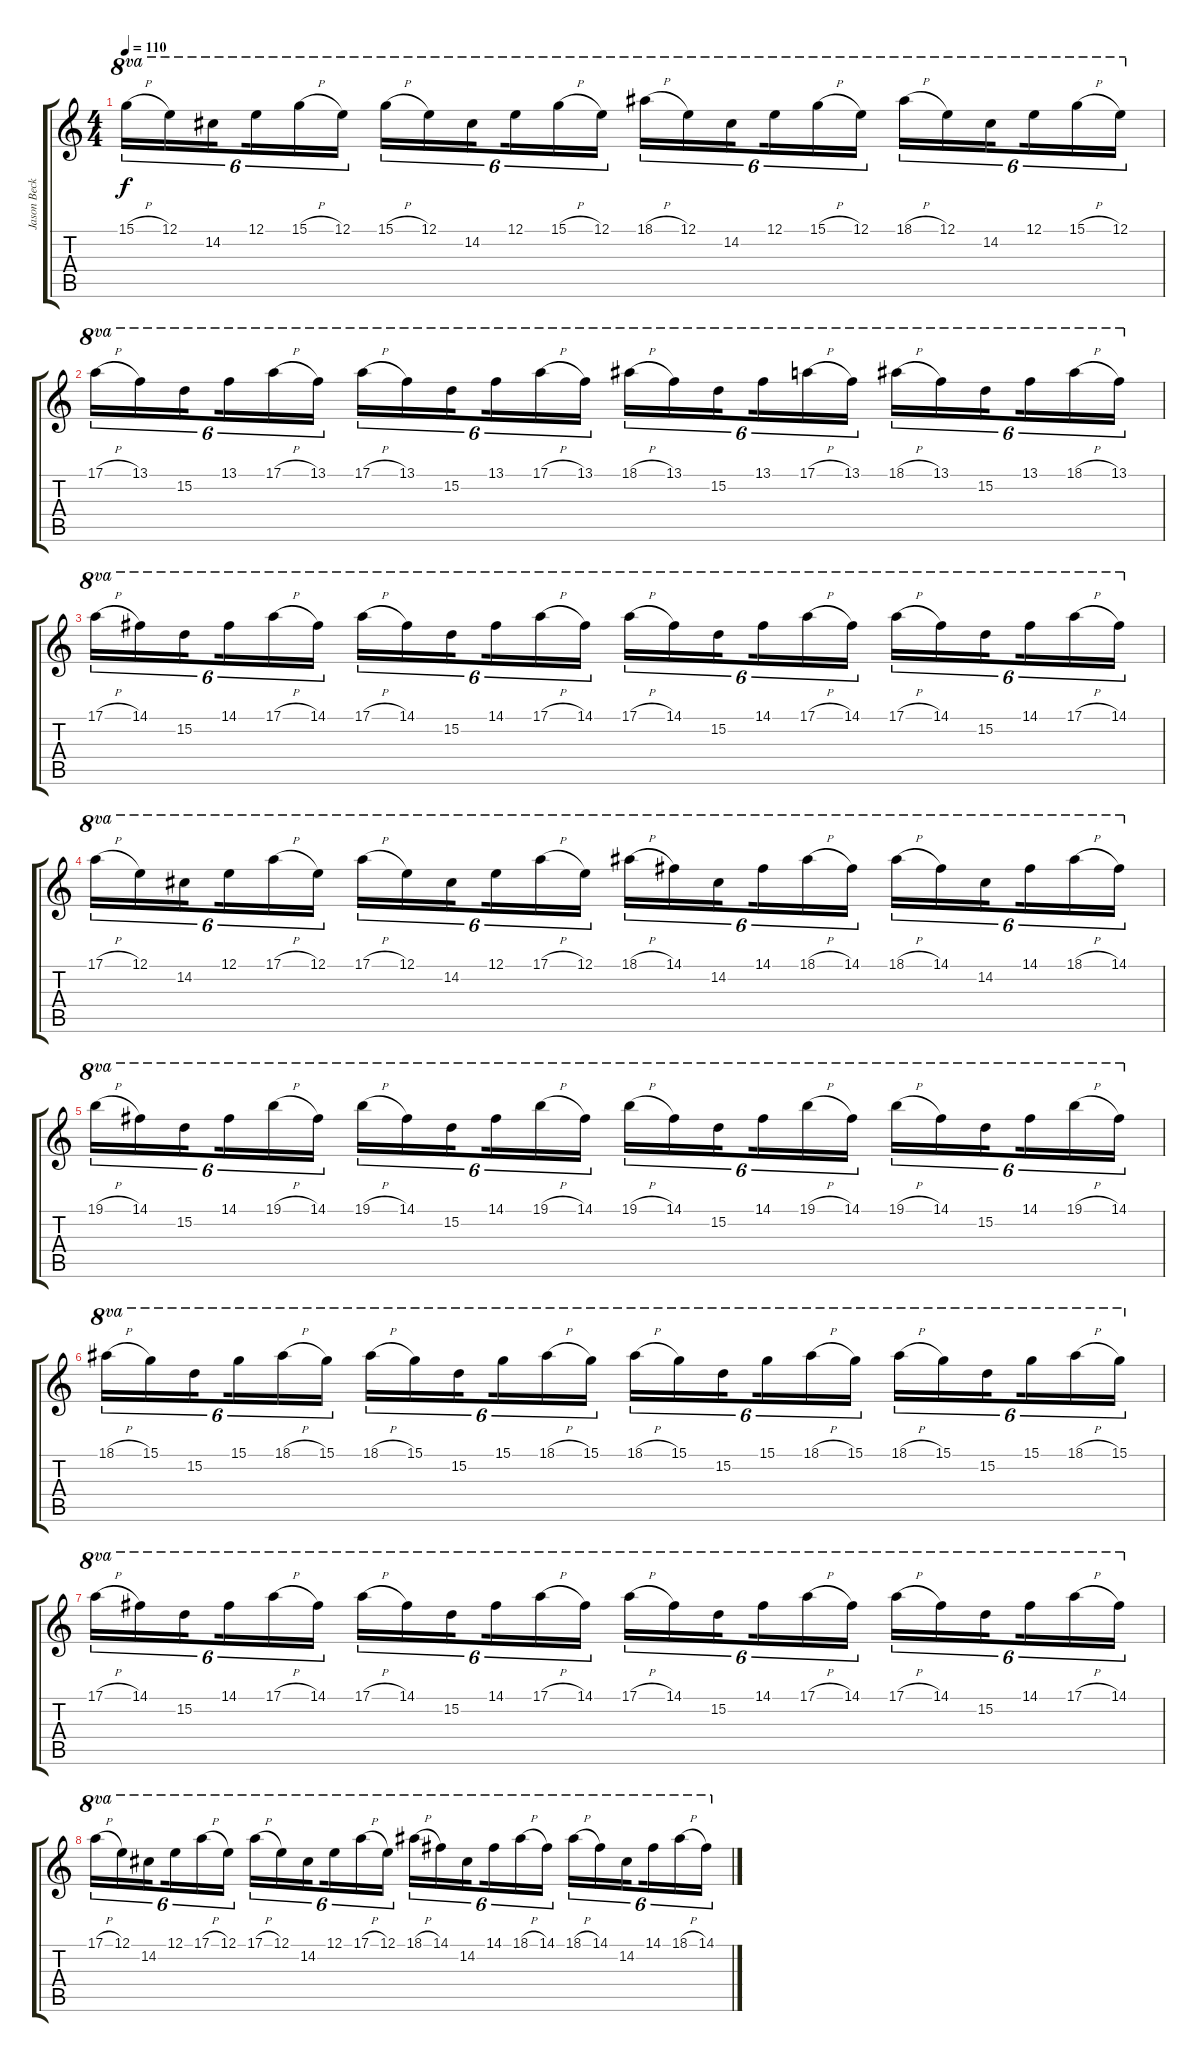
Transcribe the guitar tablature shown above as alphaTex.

\track ("Jason Becker" "Jason Beck") {instrument distortionguitar}
\staff {score tabs}
\tuning (E4 B3 G3 D3 A2 E2) {hide}
\ts (4 4)
\tempo 110
\clef g2
\ks c
15.1{h}.16{tu (6 4) ot 8va dy f} 12.1.16{tu (6 4) ot 8va} 14.2.16{tu (6 4) ot 8va beam splitsecondary} 12.1.16{tu (6 4) ot 8va} 15.1{h}.16{tu (6 4) ot 8va} 12.1.16{tu (6 4) ot 8va} 15.1{h}.16{tu (6 4) ot 8va} 12.1.16{tu (6 4) ot 8va} 14.2.16{tu (6 4) ot 8va beam splitsecondary} 12.1.16{tu (6 4) ot 8va} 15.1{h}.16{tu (6 4) ot 8va} 12.1.16{tu (6 4) ot 8va} 18.1{h}.16{tu (6 4) ot 8va} 12.1.16{tu (6 4) ot 8va} 14.2.16{tu (6 4) ot 8va beam splitsecondary} 12.1.16{tu (6 4) ot 8va} 15.1{h}.16{tu (6 4) ot 8va} 12.1.16{tu (6 4) ot 8va} 18.1{h}.16{tu (6 4) ot 8va} 12.1.16{tu (6 4) ot 8va} 14.2.16{tu (6 4) ot 8va beam splitsecondary} 12.1.16{tu (6 4) ot 8va} 15.1{h}.16{tu (6 4) ot 8va} 12.1.16{tu (6 4) ot 8va} |
17.1{h}.16{tu (6 4) ot 8va} 13.1.16{tu (6 4) ot 8va} 15.2.16{tu (6 4) ot 8va beam splitsecondary} 13.1.16{tu (6 4) ot 8va} 17.1{h}.16{tu (6 4) ot 8va} 13.1.16{tu (6 4) ot 8va} 17.1{h}.16{tu (6 4) ot 8va} 13.1.16{tu (6 4) ot 8va} 15.2.16{tu (6 4) ot 8va beam splitsecondary} 13.1.16{tu (6 4) ot 8va} 17.1{h}.16{tu (6 4) ot 8va} 13.1.16{tu (6 4) ot 8va} 18.1{h}.16{tu (6 4) ot 8va} 13.1.16{tu (6 4) ot 8va} 15.2.16{tu (6 4) ot 8va beam splitsecondary} 13.1.16{tu (6 4) ot 8va} 17.1{h}.16{tu (6 4) ot 8va} 13.1.16{tu (6 4) ot 8va} 18.1{h}.16{tu (6 4) ot 8va} 13.1.16{tu (6 4) ot 8va} 15.2.16{tu (6 4) ot 8va beam splitsecondary} 13.1.16{tu (6 4) ot 8va} 18.1{h}.16{tu (6 4) ot 8va} 13.1.16{tu (6 4) ot 8va} |
17.1{h}.16{tu (6 4) ot 8va} 14.1.16{tu (6 4) ot 8va} 15.2.16{tu (6 4) ot 8va beam splitsecondary} 14.1.16{tu (6 4) ot 8va} 17.1{h}.16{tu (6 4) ot 8va} 14.1.16{tu (6 4) ot 8va} 17.1{h}.16{tu (6 4) ot 8va} 14.1.16{tu (6 4) ot 8va} 15.2.16{tu (6 4) ot 8va beam splitsecondary} 14.1.16{tu (6 4) ot 8va} 17.1{h}.16{tu (6 4) ot 8va} 14.1.16{tu (6 4) ot 8va} 17.1{h}.16{tu (6 4) ot 8va} 14.1.16{tu (6 4) ot 8va} 15.2.16{tu (6 4) ot 8va beam splitsecondary} 14.1.16{tu (6 4) ot 8va} 17.1{h}.16{tu (6 4) ot 8va} 14.1.16{tu (6 4) ot 8va} 17.1{h}.16{tu (6 4) ot 8va} 14.1.16{tu (6 4) ot 8va} 15.2.16{tu (6 4) ot 8va beam splitsecondary} 14.1.16{tu (6 4) ot 8va} 17.1{h}.16{tu (6 4) ot 8va} 14.1.16{tu (6 4) ot 8va} |
17.1{h}.16{tu (6 4) ot 8va} 12.1.16{tu (6 4) ot 8va} 14.2.16{tu (6 4) ot 8va beam splitsecondary} 12.1.16{tu (6 4) ot 8va} 17.1{h}.16{tu (6 4) ot 8va} 12.1.16{tu (6 4) ot 8va} 17.1{h}.16{tu (6 4) ot 8va} 12.1.16{tu (6 4) ot 8va} 14.2.16{tu (6 4) ot 8va beam splitsecondary} 12.1.16{tu (6 4) ot 8va} 17.1{h}.16{tu (6 4) ot 8va} 12.1.16{tu (6 4) ot 8va} 18.1{h}.16{tu (6 4) ot 8va} 14.1.16{tu (6 4) ot 8va} 14.2.16{tu (6 4) ot 8va beam splitsecondary} 14.1.16{tu (6 4) ot 8va} 18.1{h}.16{tu (6 4) ot 8va} 14.1.16{tu (6 4) ot 8va} 18.1{h}.16{tu (6 4) ot 8va} 14.1.16{tu (6 4) ot 8va} 14.2.16{tu (6 4) ot 8va beam splitsecondary} 14.1.16{tu (6 4) ot 8va} 18.1{h}.16{tu (6 4) ot 8va} 14.1.16{tu (6 4) ot 8va} |
19.1{h}.16{tu (6 4) ot 8va} 14.1.16{tu (6 4) ot 8va} 15.2.16{tu (6 4) ot 8va beam splitsecondary} 14.1.16{tu (6 4) ot 8va} 19.1{h}.16{tu (6 4) ot 8va} 14.1.16{tu (6 4) ot 8va} 19.1{h}.16{tu (6 4) ot 8va} 14.1.16{tu (6 4) ot 8va} 15.2.16{tu (6 4) ot 8va beam splitsecondary} 14.1.16{tu (6 4) ot 8va} 19.1{h}.16{tu (6 4) ot 8va} 14.1.16{tu (6 4) ot 8va} 19.1{h}.16{tu (6 4) ot 8va} 14.1.16{tu (6 4) ot 8va} 15.2.16{tu (6 4) ot 8va beam splitsecondary} 14.1.16{tu (6 4) ot 8va} 19.1{h}.16{tu (6 4) ot 8va} 14.1.16{tu (6 4) ot 8va} 19.1{h}.16{tu (6 4) ot 8va} 14.1.16{tu (6 4) ot 8va} 15.2.16{tu (6 4) ot 8va beam splitsecondary} 14.1.16{tu (6 4) ot 8va} 19.1{h}.16{tu (6 4) ot 8va} 14.1.16{tu (6 4) ot 8va} |
18.1{h}.16{tu (6 4) ot 8va} 15.1.16{tu (6 4) ot 8va} 15.2.16{tu (6 4) ot 8va beam splitsecondary} 15.1.16{tu (6 4) ot 8va} 18.1{h}.16{tu (6 4) ot 8va} 15.1.16{tu (6 4) ot 8va} 18.1{h}.16{tu (6 4) ot 8va} 15.1.16{tu (6 4) ot 8va} 15.2.16{tu (6 4) ot 8va beam splitsecondary} 15.1.16{tu (6 4) ot 8va} 18.1{h}.16{tu (6 4) ot 8va} 15.1.16{tu (6 4) ot 8va} 18.1{h}.16{tu (6 4) ot 8va} 15.1.16{tu (6 4) ot 8va} 15.2.16{tu (6 4) ot 8va beam splitsecondary} 15.1.16{tu (6 4) ot 8va} 18.1{h}.16{tu (6 4) ot 8va} 15.1.16{tu (6 4) ot 8va} 18.1{h}.16{tu (6 4) ot 8va} 15.1.16{tu (6 4) ot 8va} 15.2.16{tu (6 4) ot 8va beam splitsecondary} 15.1.16{tu (6 4) ot 8va} 18.1{h}.16{tu (6 4) ot 8va} 15.1.16{tu (6 4) ot 8va} |
17.1{h}.16{tu (6 4) ot 8va} 14.1.16{tu (6 4) ot 8va} 15.2.16{tu (6 4) ot 8va beam splitsecondary} 14.1.16{tu (6 4) ot 8va} 17.1{h}.16{tu (6 4) ot 8va} 14.1.16{tu (6 4) ot 8va} 17.1{h}.16{tu (6 4) ot 8va} 14.1.16{tu (6 4) ot 8va} 15.2.16{tu (6 4) ot 8va beam splitsecondary} 14.1.16{tu (6 4) ot 8va} 17.1{h}.16{tu (6 4) ot 8va} 14.1.16{tu (6 4) ot 8va} 17.1{h}.16{tu (6 4) ot 8va} 14.1.16{tu (6 4) ot 8va} 15.2.16{tu (6 4) ot 8va beam splitsecondary} 14.1.16{tu (6 4) ot 8va} 17.1{h}.16{tu (6 4) ot 8va} 14.1.16{tu (6 4) ot 8va} 17.1{h}.16{tu (6 4) ot 8va} 14.1.16{tu (6 4) ot 8va} 15.2.16{tu (6 4) ot 8va beam splitsecondary} 14.1.16{tu (6 4) ot 8va} 17.1{h}.16{tu (6 4) ot 8va} 14.1.16{tu (6 4) ot 8va} |
17.1{h}.16{tu (6 4) ot 8va} 12.1.16{tu (6 4) ot 8va} 14.2.16{tu (6 4) ot 8va beam splitsecondary} 12.1.16{tu (6 4) ot 8va} 17.1{h}.16{tu (6 4) ot 8va} 12.1.16{tu (6 4) ot 8va} 17.1{h}.16{tu (6 4) ot 8va} 12.1.16{tu (6 4) ot 8va} 14.2.16{tu (6 4) ot 8va beam splitsecondary} 12.1.16{tu (6 4) ot 8va} 17.1{h}.16{tu (6 4) ot 8va} 12.1.16{tu (6 4) ot 8va} 18.1{h}.16{tu (6 4) ot 8va} 14.1.16{tu (6 4) ot 8va} 14.2.16{tu (6 4) ot 8va beam splitsecondary} 14.1.16{tu (6 4) ot 8va} 18.1{h}.16{tu (6 4) ot 8va} 14.1.16{tu (6 4) ot 8va} 18.1{h}.16{tu (6 4) ot 8va} 14.1.16{tu (6 4) ot 8va} 14.2.16{tu (6 4) ot 8va beam splitsecondary} 14.1.16{tu (6 4) ot 8va} 18.1{h}.16{tu (6 4) ot 8va} 14.1.16{tu (6 4) ot 8va}
